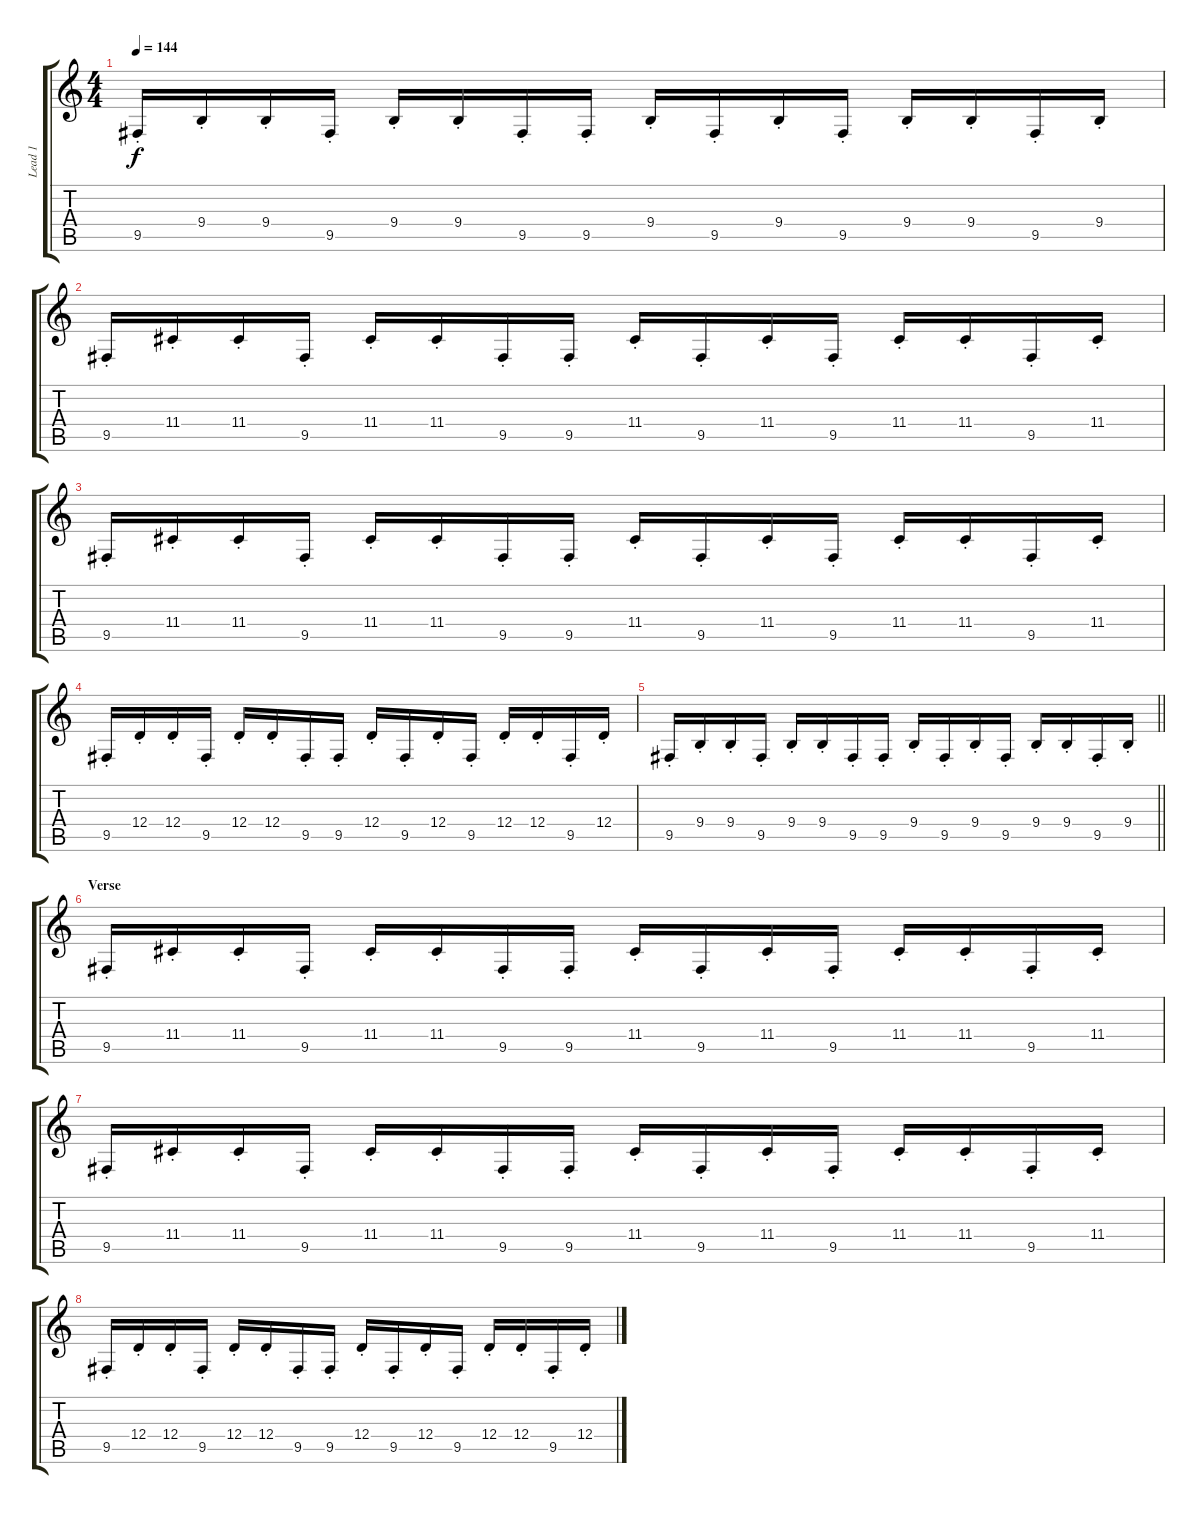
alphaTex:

\track ("Lead 1" "Lead 1") {instrument lead2sawtooth}
\staff {score tabs}
\tuning (E4 B3 G3 D3 A2 E2) {hide}
\ts (4 4)
\tempo 144
\clef g2
\ks c
9.5{st}.16{dy f} 9.4{st}.16 9.4{st}.16 9.5{st}.16 9.4{st}.16 9.4{st}.16 9.5{st}.16 9.5{st}.16 9.4{st}.16 9.5{st}.16 9.4{st}.16 9.5{st}.16 9.4{st}.16 9.4{st}.16 9.5{st}.16 9.4{st}.16 |
9.5{st}.16 11.4{st}.16 11.4{st}.16 9.5{st}.16 11.4{st}.16 11.4{st}.16 9.5{st}.16 9.5{st}.16 11.4{st}.16 9.5{st}.16 11.4{st}.16 9.5{st}.16 11.4{st}.16 11.4{st}.16 9.5{st}.16 11.4{st}.16 |
9.5{st}.16 11.4{st}.16 11.4{st}.16 9.5{st}.16 11.4{st}.16 11.4{st}.16 9.5{st}.16 9.5{st}.16 11.4{st}.16 9.5{st}.16 11.4{st}.16 9.5{st}.16 11.4{st}.16 11.4{st}.16 9.5{st}.16 11.4{st}.16 |
9.5{st}.16 12.4{st}.16 12.4{st}.16 9.5{st}.16 12.4{st}.16 12.4{st}.16 9.5{st}.16 9.5{st}.16 12.4{st}.16 9.5{st}.16 12.4{st}.16 9.5{st}.16 12.4{st}.16 12.4{st}.16 9.5{st}.16 12.4{st}.16 |
\barLineRight lightlight
9.5{st}.16 9.4{st}.16 9.4{st}.16 9.5{st}.16 9.4{st}.16 9.4{st}.16 9.5{st}.16 9.5{st}.16 9.4{st}.16 9.5{st}.16 9.4{st}.16 9.5{st}.16 9.4{st}.16 9.4{st}.16 9.5{st}.16 9.4{st}.16 |
\section ("" "Verse")
9.5{st}.16 11.4{st}.16 11.4{st}.16 9.5{st}.16 11.4{st}.16 11.4{st}.16 9.5{st}.16 9.5{st}.16 11.4{st}.16 9.5{st}.16 11.4{st}.16 9.5{st}.16 11.4{st}.16 11.4{st}.16 9.5{st}.16 11.4{st}.16 |
9.5{st}.16 11.4{st}.16 11.4{st}.16 9.5{st}.16 11.4{st}.16 11.4{st}.16 9.5{st}.16 9.5{st}.16 11.4{st}.16 9.5{st}.16 11.4{st}.16 9.5{st}.16 11.4{st}.16 11.4{st}.16 9.5{st}.16 11.4{st}.16 |
9.5{st}.16 12.4{st}.16 12.4{st}.16 9.5{st}.16 12.4{st}.16 12.4{st}.16 9.5{st}.16 9.5{st}.16 12.4{st}.16 9.5{st}.16 12.4{st}.16 9.5{st}.16 12.4{st}.16 12.4{st}.16 9.5{st}.16 12.4{st}.16
